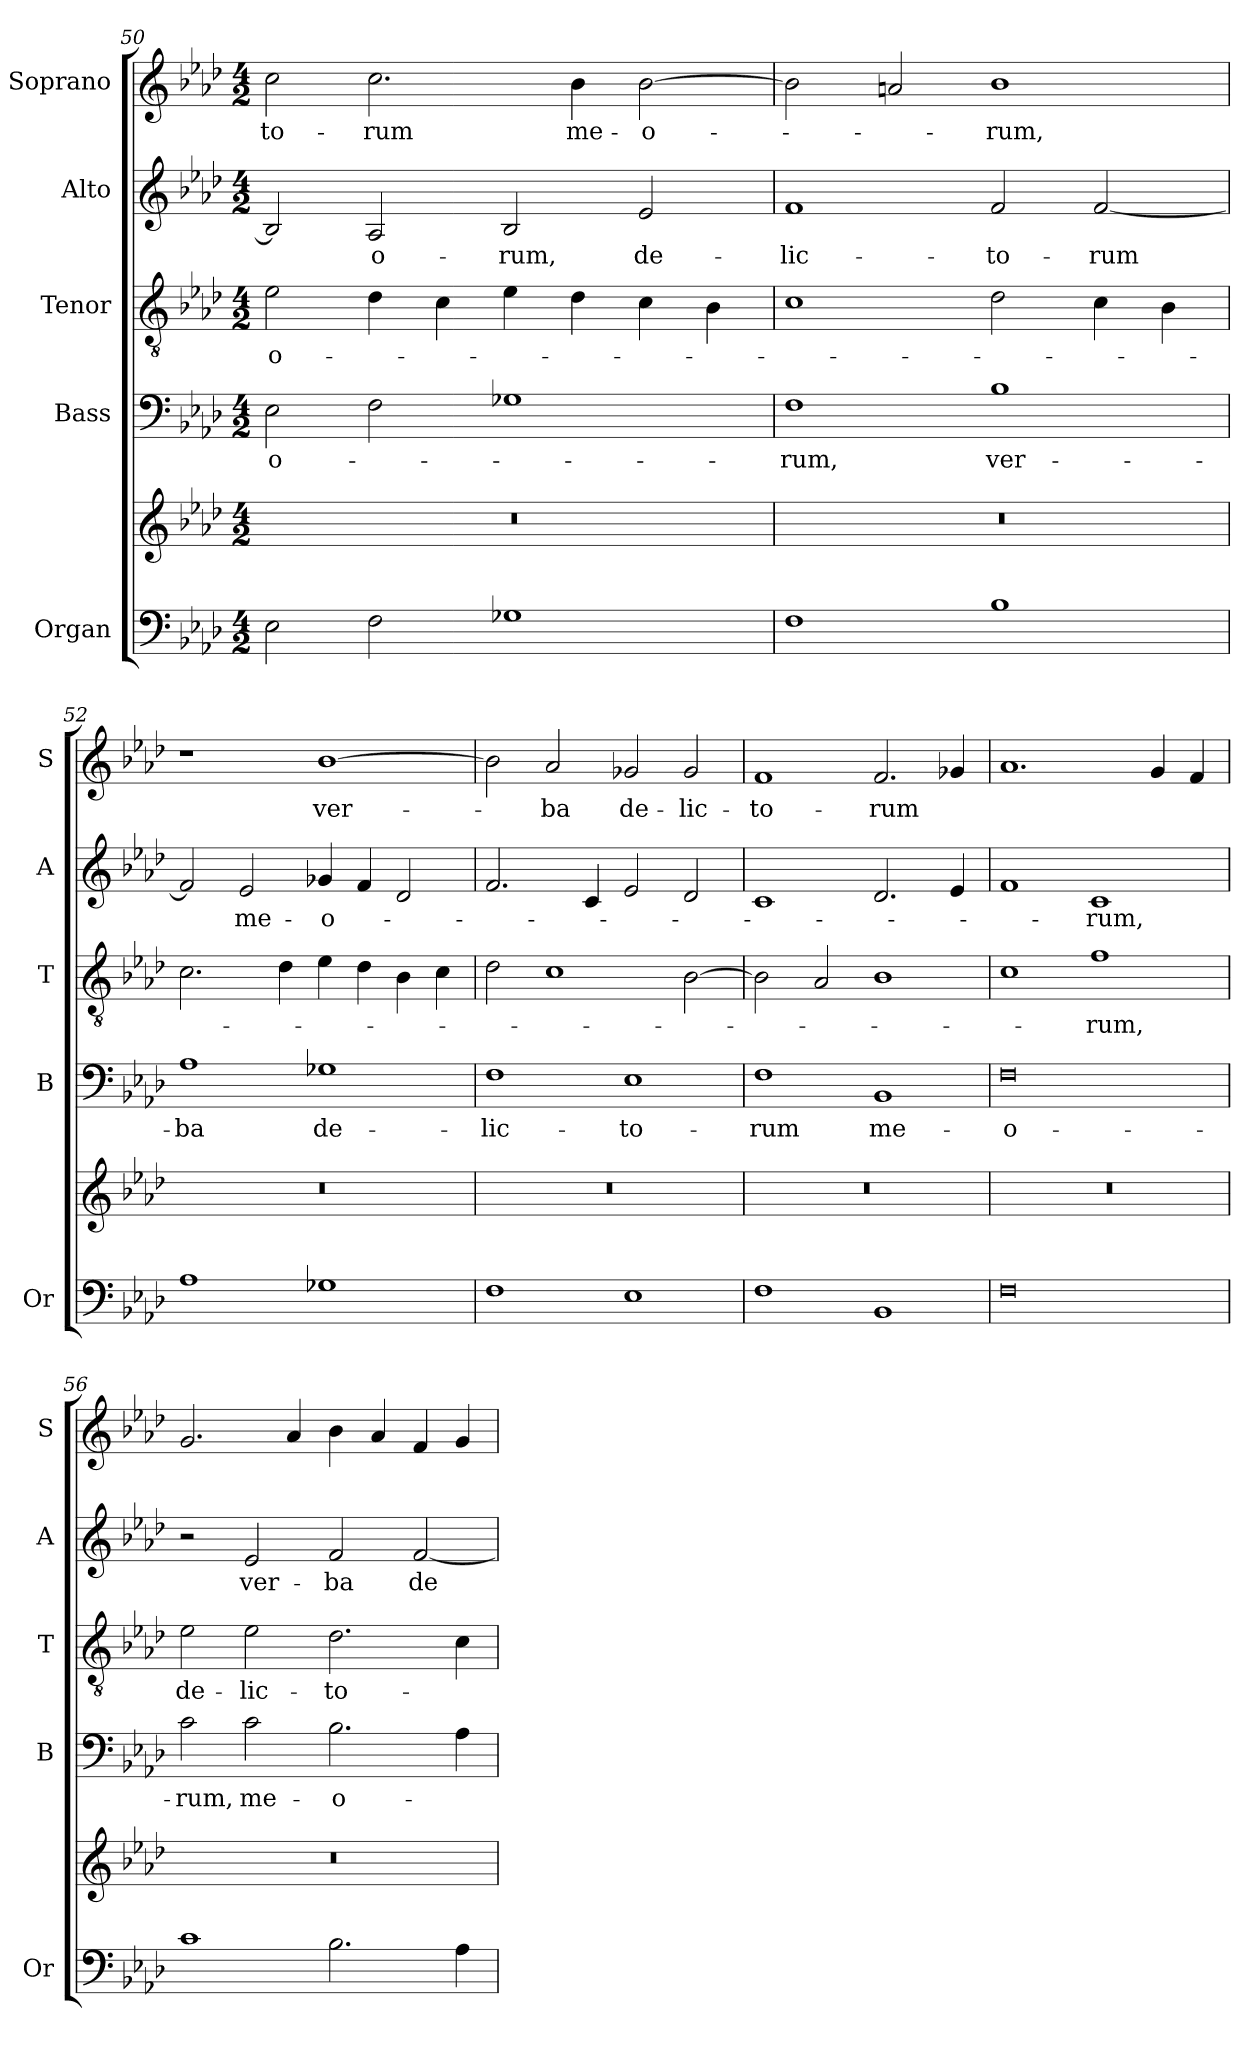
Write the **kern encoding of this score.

**kern	**kern	**kern	**text	**kern	**text	**kern	**text	**kern	**text
*part5	*part5	*part4	*part4	*part3	*part3	*part2	*part2	*part1	*part1
*staff6	*staff5	*staff4	*staff4	*staff3	*staff3	*staff2	*staff2	*staff1	*staff1
*I"Organ	*	*I"Bass	*	*I"Tenor	*	*I"Alto	*	*I"Soprano	*
*I'Or	*	*I'B	*	*I'T	*	*I'A	*	*I'S	*
*clefF4	*clefG2	*clefF4	*	*clefGv2	*	*clefG2	*	*clefG2	*
*k[b-e-a-d-]	*k[b-e-a-d-]	*k[b-e-a-d-]	*	*k[b-e-a-d-]	*	*k[b-e-a-d-]	*	*k[b-e-a-d-]	*
*A-:	*A-:	*A-:	*	*A-:	*	*A-:	*	*A-:	*
*M4/2	*M4/2	*M4/2	*	*M4/2	*	*M4/2	*	*M4/2	*
=50	=50	=50	=50	=50	=50	=50	=50	=50	=50
!	!	!	!LO:LY:b	!	!LO:LY:b	!	!	!	!LO:LY:b
2E-\	0r	2E-\	-o-	2e-\	-o-	2B-/]	.	2cc\	-to-
!	!	!	!	!	!	!	!LO:LY:b	!	!LO:LY:b
2F\	.	2F\	.	4d-\	.	2A-/	-o-	2.cc\	-rum
.	.	.	.	4c\	.	.	.	.	.
!	!	!	!	!	!	!	!LO:LY:b	!	!
1G-X	.	1G-X	.	4e-\	.	2B-/	-rum,	.	.
!	!	!	!	!	!	!	!	!	!LO:LY:b
.	.	.	.	4d-\	.	.	.	4b-\	me-
!	!	!	!	!	!	!	!LO:LY:b	!	!LO:LY:b
.	.	.	.	4c\	.	2e-/	de-	[2b-\	-o-
.	.	.	.	4B-\	.	.	.	.	.
!!LO:PB:g=z
=51	=51	=51	=51	=51	=51	=51	=51	=51	=51
!	!	!	!LO:LY:b	!	!	!	!LO:LY:b	!	!
1F	0r	1F	-rum,	1c	.	1f	-lic-	2b-\]	.
.	.	.	.	.	.	.	.	2an/	.
!	!	!	!LO:LY:b	!	!	!	!LO:LY:b	!	!LO:LY:b
1B-	.	1B-	ver-	2d-\	.	2f/	-to-	1b-	-rum,
!	!	!	!	!	!	!	!LO:LY:b	!	!
.	.	.	.	4c\	.	[2f/	-rum	.	.
.	.	.	.	4B-\	.	.	.	.	.
=52	=52	=52	=52	=52	=52	=52	=52	=52	=52
!	!	!	!LO:LY:b	!	!	!	!	!	!
1A-	0r	1A-	-ba	2.c\	.	2f/]	.	1r	.
!	!	!	!	!	!	!	!LO:LY:b	!	!
.	.	.	.	.	.	2e-/	me-	.	.
.	.	.	.	4d-\	.	.	.	.	.
!	!	!	!LO:LY:b	!	!	!	!LO:LY:b	!	!LO:LY:b
1G-X	.	1G-X	de-	4e-\	.	4g-X/	-o-	[1b-	ver-
.	.	.	.	4d-\	.	4f/	.	.	.
.	.	.	.	4B-\	.	2d-/	.	.	.
.	.	.	.	4c\	.	.	.	.	.
=53	=53	=53	=53	=53	=53	=53	=53	=53	=53
!	!	!	!LO:LY:b	!	!	!	!	!	!
1F	0r	1F	-lic-	2d-\	.	2.f/	.	2b-\]	.
!	!	!	!	!	!	!	!	!	!LO:LY:b
.	.	.	.	1c	.	.	.	2a-/	-ba
.	.	.	.	.	.	4c/	.	.	.
!	!	!	!LO:LY:b	!	!	!	!	!	!LO:LY:b
1E-	.	1E-	-to-	.	.	2e-/	.	2g-X/	de-
!	!	!	!	!	!	!	!	!	!LO:LY:b
.	.	.	.	[2B-\	.	2d-/	.	2g-/	-lic-
=54	=54	=54	=54	=54	=54	=54	=54	=54	=54
!	!	!	!LO:LY:b	!	!	!	!	!	!LO:LY:b
1F	0r	1F	-rum	2B-\]	.	1c	.	1f	-to-
.	.	.	.	2A-/	.	.	.	.	.
!	!	!	!LO:LY:b	!	!	!	!	!	!LO:LY:b
1BB-	.	1BB-	me-	1B-	.	2.d-/	.	2.f/	-rum
.	.	.	.	.	.	4e-/	.	4g-X/	.
=55	=55	=55	=55	=55	=55	=55	=55	=55	=55
!	!	!	!LO:LY:b	!	!	!	!	!	!
0F	0r	0F	-o-	1c	.	1f	.	1.a-	.
!	!	!	!	!	!LO:LY:b	!	!LO:LY:b	!	!
.	.	.	.	1f	-rum,	1c	-rum,	.	.
.	.	.	.	.	.	.	.	4g/	.
.	.	.	.	.	.	.	.	4f/	.
!!LO:PB:g=z
=56	=56	=56	=56	=56	=56	=56	=56	=56	=56
!	!	!	!LO:LY:b	!	!LO:LY:b	!	!	!	!
1c	0r	2c\	-rum,	2e-\	de-	2r	.	2.g/	.
!	!	!	!LO:LY:b	!	!LO:LY:b	!	!LO:LY:b	!	!
.	.	2c\	me-	2e-\	-lic-	2e-/	ver-	.	.
.	.	.	.	.	.	.	.	4a-/	.
!	!	!	!LO:LY:b	!	!LO:LY:b	!	!LO:LY:b	!	!
2.B-\	.	2.B-\	-o-	2.d-\	-to-	2f/	-ba	4b-\	.
.	.	.	.	.	.	.	.	4a-/	.
!	!	!	!	!	!	!	!LO:LY:b	!	!
.	.	.	.	.	.	[2f/	de-	4f/	.
4A-\	.	4A-\	.	4c\	.	.	.	4g/	.
=	=	=	=	=	=	=	=	=	=
*-	*-	*-	*-	*-	*-	*-	*-	*-	*-
